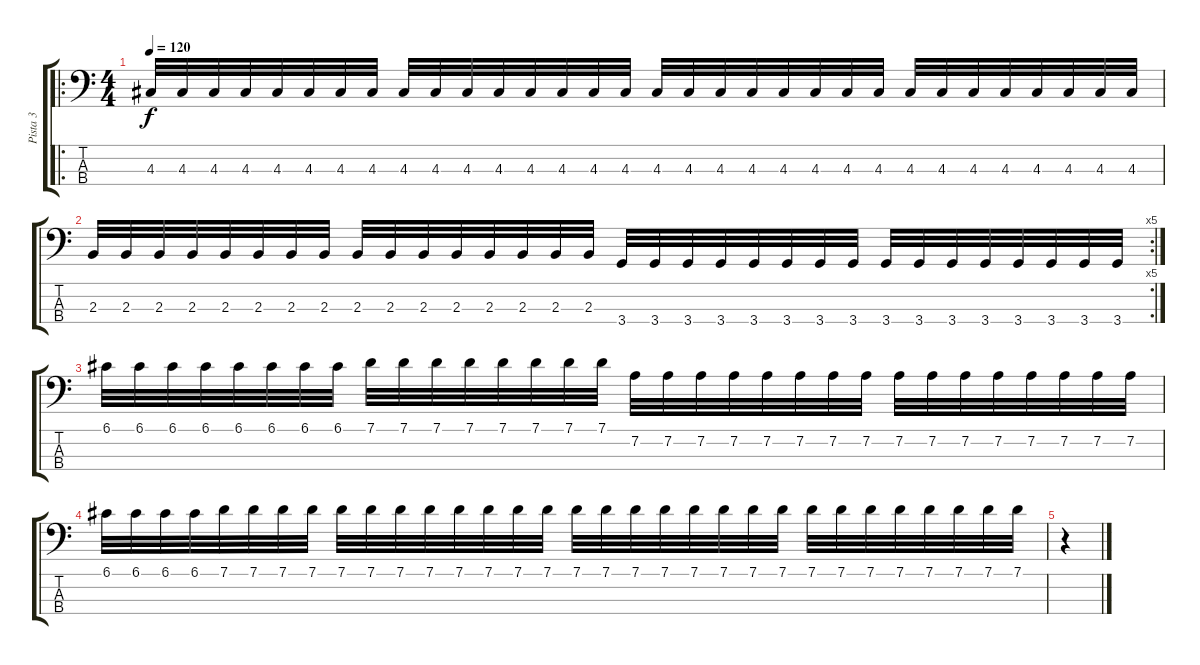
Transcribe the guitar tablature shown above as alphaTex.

\track ("Pista 3" "Pista 3") {instrument electricbasspick}
\staff {score tabs}
\tuning (G2 D2 A1 E1) {hide}
\ro
\ts (4 4)
\tempo 120
\clef f4
\ks c
4.3.32{dy f instrument electricbasspick} 4.3.32 4.3.32 4.3.32 4.3.32 4.3.32 4.3.32 4.3.32 4.3.32 4.3.32 4.3.32 4.3.32 4.3.32 4.3.32 4.3.32 4.3.32 4.3.32 4.3.32 4.3.32 4.3.32 4.3.32 4.3.32 4.3.32 4.3.32 4.3.32 4.3.32 4.3.32 4.3.32 4.3.32 4.3.32 4.3.32 4.3.32 |
\rc 5
2.3.32 2.3.32 2.3.32 2.3.32 2.3.32 2.3.32 2.3.32 2.3.32 2.3.32 2.3.32 2.3.32 2.3.32 2.3.32 2.3.32 2.3.32 2.3.32 3.4.32 3.4.32 3.4.32 3.4.32 3.4.32 3.4.32 3.4.32 3.4.32 3.4.32 3.4.32 3.4.32 3.4.32 3.4.32 3.4.32 3.4.32 3.4.32 |
6.1.32 6.1.32 6.1.32 6.1.32 6.1.32 6.1.32 6.1.32 6.1.32 7.1.32 7.1.32 7.1.32 7.1.32 7.1.32 7.1.32 7.1.32 7.1.32 7.2.32 7.2.32 7.2.32 7.2.32 7.2.32 7.2.32 7.2.32 7.2.32 7.2.32 7.2.32 7.2.32 7.2.32 7.2.32 7.2.32 7.2.32 7.2.32 |
6.1.32 6.1.32 6.1.32 6.1.32 7.1.32 7.1.32 7.1.32 7.1.32 7.1.32 7.1.32 7.1.32 7.1.32 7.1.32 7.1.32 7.1.32 7.1.32 7.1.32 7.1.32 7.1.32 7.1.32 7.1.32 7.1.32 7.1.32 7.1.32 7.1.32 7.1.32 7.1.32 7.1.32 7.1.32 7.1.32 7.1.32 7.1.32 |
r.4
